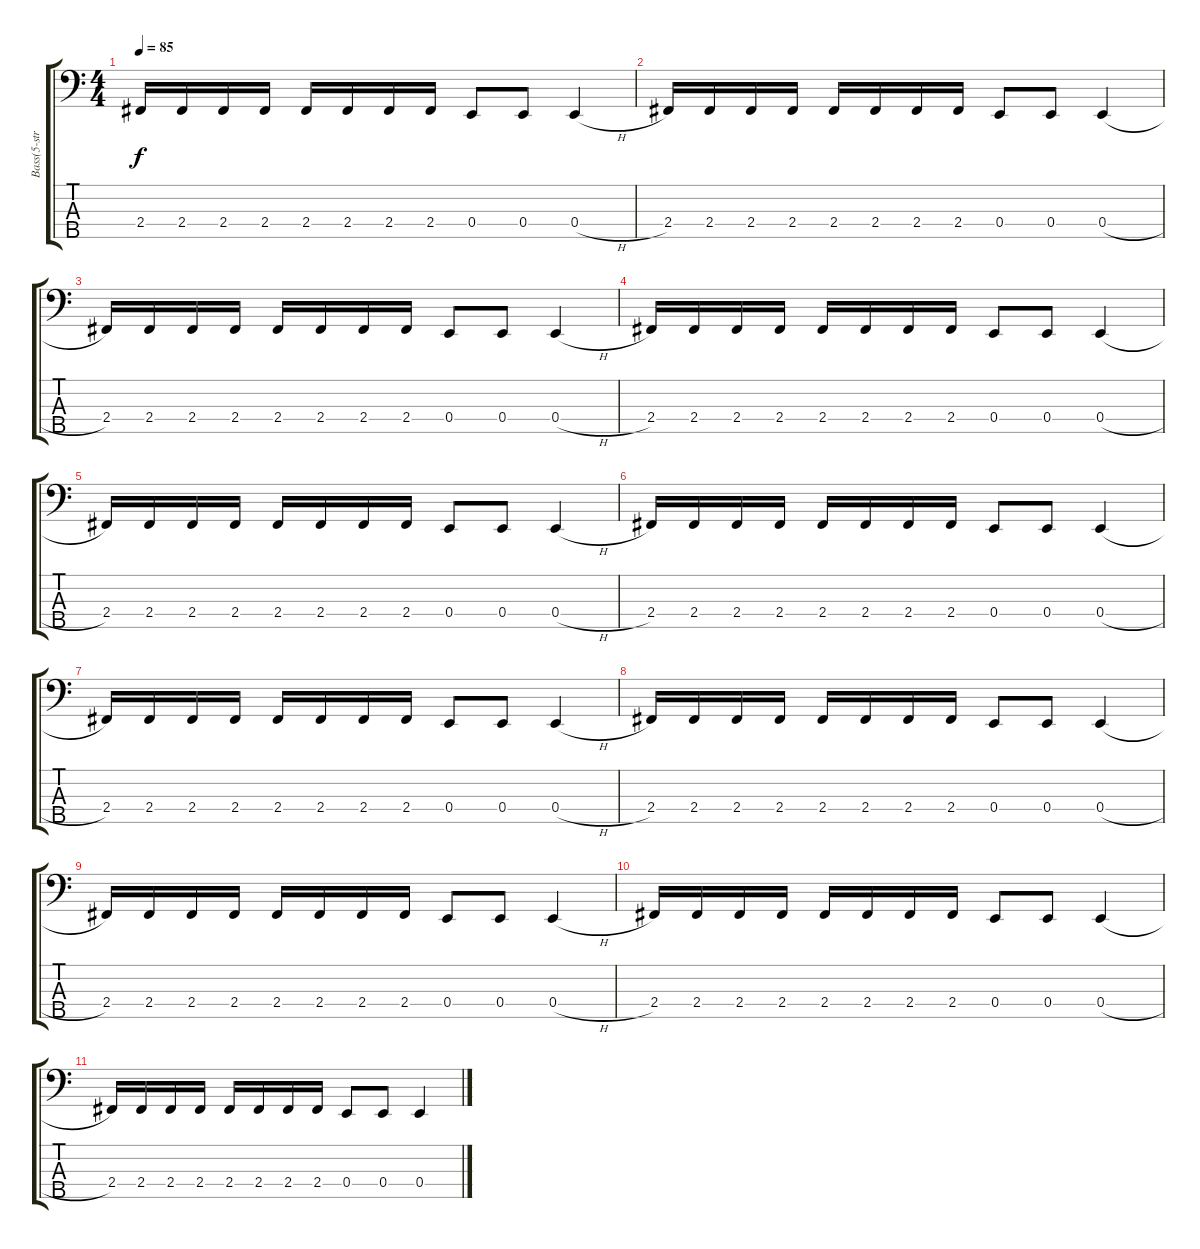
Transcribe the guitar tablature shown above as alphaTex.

\track ("Bass(5-strings)" "Bass(5-str") {instrument electricbassfinger}
\staff {score tabs}
\tuning (G2 D2 A1 E1 A0) {hide}
\ts (4 4)
\tempo 85
\clef f4
\ks c
2.4.16{dy f} 2.4.16 2.4.16 2.4.16 2.4.16 2.4.16 2.4.16 2.4.16 0.4.8 0.4.8 0.4{h}.4 |
2.4.16 2.4.16 2.4.16 2.4.16 2.4.16 2.4.16 2.4.16 2.4.16 0.4.8 0.4.8 0.4{h}.4 |
2.4.16 2.4.16 2.4.16 2.4.16 2.4.16 2.4.16 2.4.16 2.4.16 0.4.8 0.4.8 0.4{h}.4 |
2.4.16 2.4.16 2.4.16 2.4.16 2.4.16 2.4.16 2.4.16 2.4.16 0.4.8 0.4.8 0.4{h}.4 |
2.4.16 2.4.16 2.4.16 2.4.16 2.4.16 2.4.16 2.4.16 2.4.16 0.4.8 0.4.8 0.4{h}.4 |
2.4.16 2.4.16 2.4.16 2.4.16 2.4.16 2.4.16 2.4.16 2.4.16 0.4.8 0.4.8 0.4{h}.4 |
2.4.16 2.4.16 2.4.16 2.4.16 2.4.16 2.4.16 2.4.16 2.4.16 0.4.8 0.4.8 0.4{h}.4 |
2.4.16 2.4.16 2.4.16 2.4.16 2.4.16 2.4.16 2.4.16 2.4.16 0.4.8 0.4.8 0.4{h}.4 |
2.4.16 2.4.16 2.4.16 2.4.16 2.4.16 2.4.16 2.4.16 2.4.16 0.4.8 0.4.8 0.4{h}.4 |
2.4.16 2.4.16 2.4.16 2.4.16 2.4.16 2.4.16 2.4.16 2.4.16 0.4.8 0.4.8 0.4{h}.4 |
2.4.16 2.4.16 2.4.16 2.4.16 2.4.16 2.4.16 2.4.16 2.4.16 0.4.8 0.4.8 0.4.4
